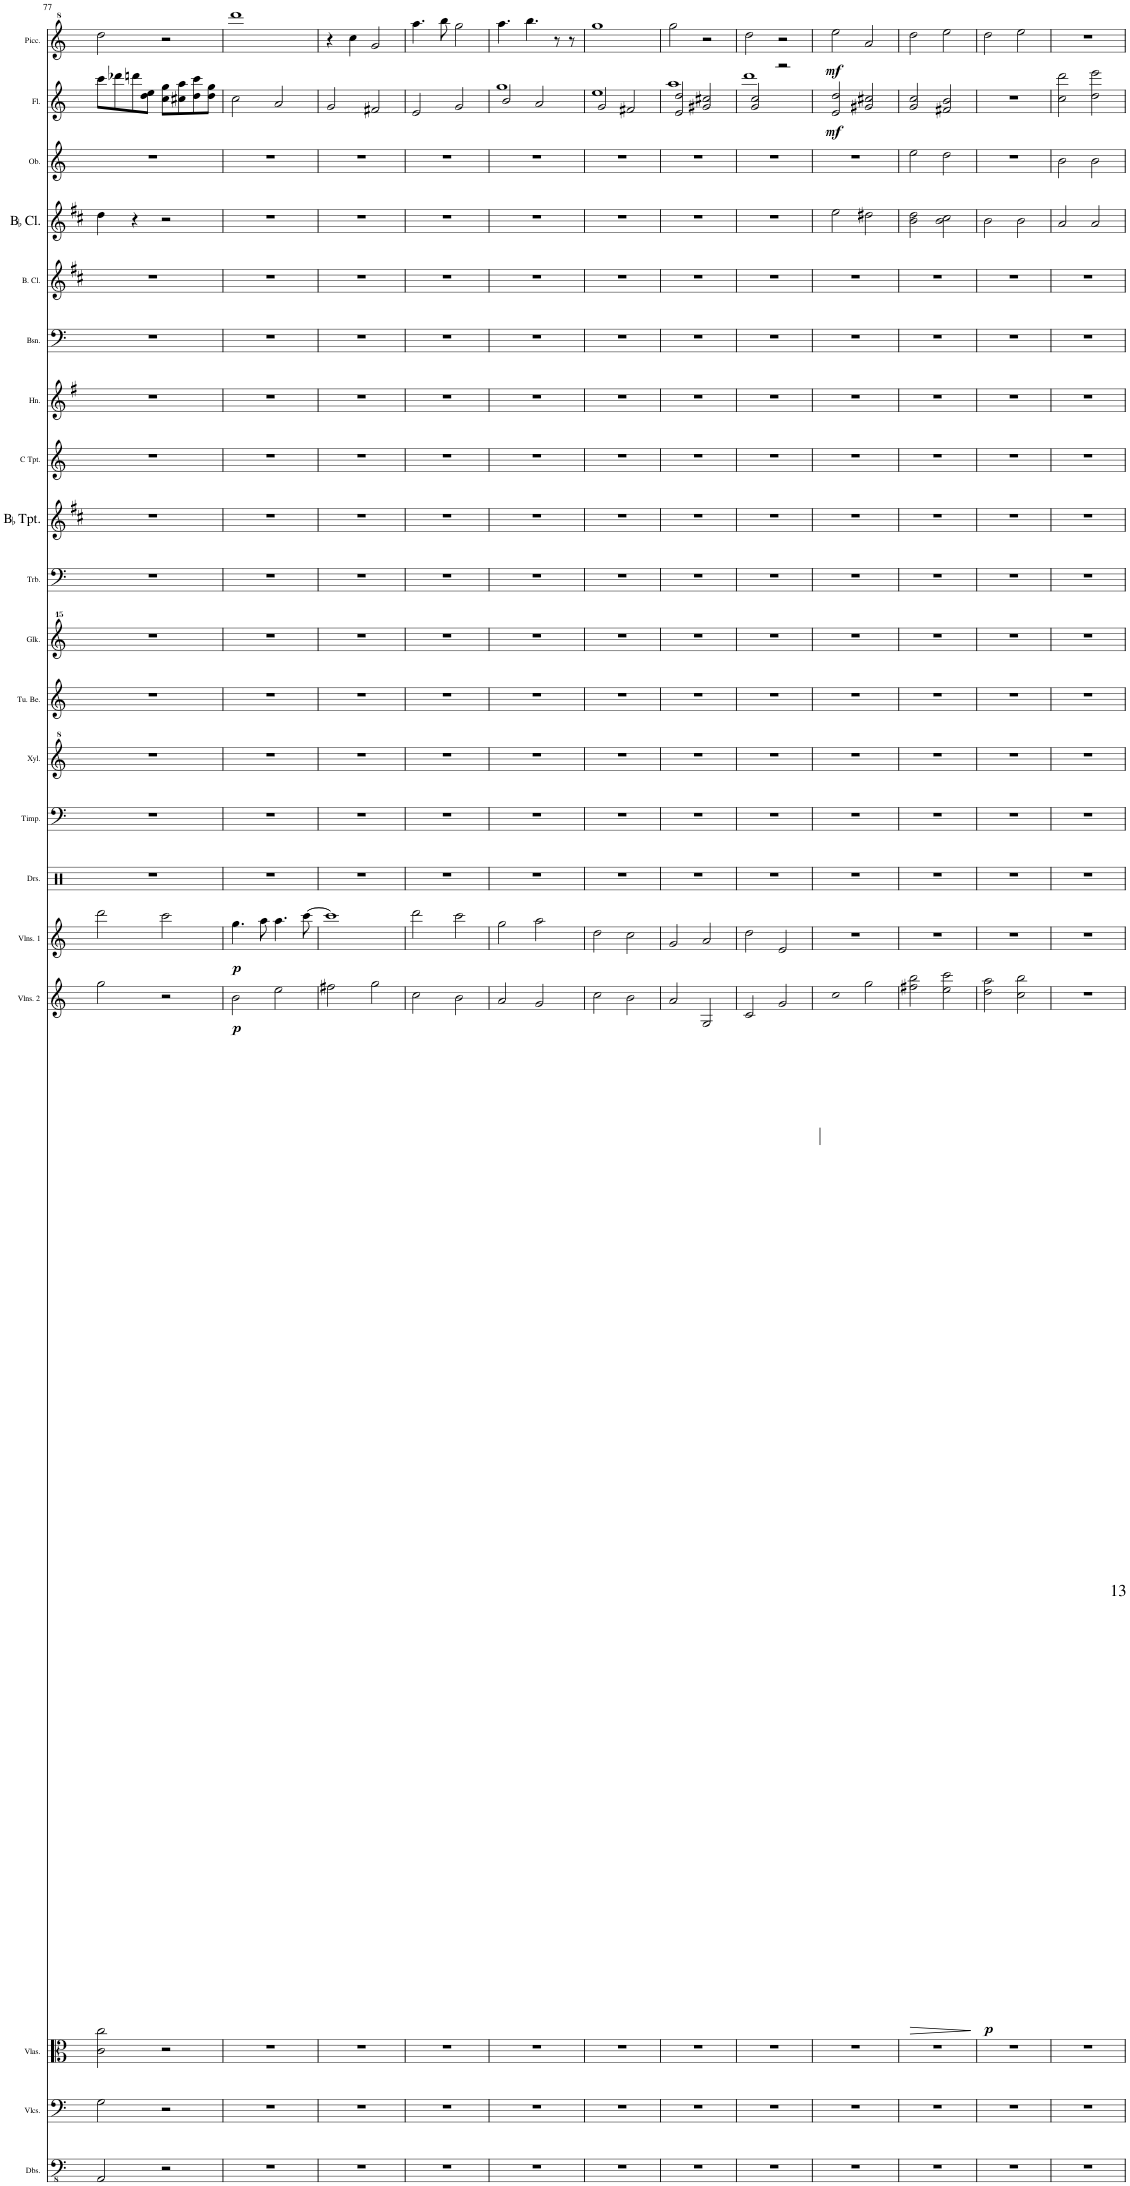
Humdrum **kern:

**kern	**kern	**kern	**kern	**dynam	**kern	**dynam	**kern	**kern	**kern	**kern	**kern	**kern	**kern	**kern	**kern	**kern	**kern	**kern	**kern	**kern	**dynam	**kern	**dynam
*part20	*part19	*part18	*part17	*part17	*part16	*part16	*part15	*part14	*part13	*part12	*part11	*part10	*part9	*part8	*part7	*part6	*part5	*part4	*part3	*part2	*part2	*part1	*part1
*staff20	*staff19	*staff18	*staff17	*staff17	*staff16	*staff16	*staff15	*staff14	*staff13	*staff12	*staff11	*staff10	*staff9	*staff8	*staff7	*staff6	*staff5	*staff4	*staff3	*staff2	*staff2	*staff1	*staff1
*I"Double Basses	*I"Violoncellos	*I"Violas	*I"Violins 2	*	*I"Violins 1	*	*I"Drumset	*I"Timpani	*I"Xylophone	*I"Tubular Bells	*I"Glockenspiel	*I"Trombone	*I"BaccidentalFlat Trumpet	*I"C Trumpet	*I"Horn	*I"Bassoon	*I"Bass Clarinet	*I"BaccidentalFlat Clarinet	*I"Oboe	*I"Flute	*	*I"Piccolo	*
*I'Dbs.	*I'Vlcs.	*I'Vlas.	*I'Vlns. 2	*	*I'Vlns. 1	*	*I'Drs.	*I'Timp.	*I'Xyl.	*I'Tu. Be.	*I'Glk.	*I'Trb.	*I'BaccidentalFlat Tpt.	*I'C Tpt.	*I'Hn.	*I'Bsn.	*I'B. Cl.	*I'BaccidentalFlat Cl.	*I'Ob.	*I'Fl.	*	*I'Picc.	*
!!LO:PB:g=z
*clefFv4	*clefF4	*clefC3	*clefG2	*	*clefG2	*	*clefX	*clefF4	*clefG^2	*clefG2	*clefG^^2	*clefF4	*clefG2	*clefG2	*clefG2	*clefF4	*clefG2	*clefG2	*clefG2	*clefG2	*	*clefG^2	*
*	*	*	*	*	*	*	*	*	*	*	*	*	*Trd1c2	*	*Trd4c7	*	*Trd8c14	*Trd1c2	*	*	*	*Trd-7c-12	*
*k[]	*k[]	*k[]	*k[]	*	*k[]	*	*k[]	*k[]	*k[]	*k[]	*k[]	*k[]	*k[f#c#]	*k[]	*k[f#]	*k[]	*k[f#c#]	*k[f#c#]	*k[]	*k[]	*	*k[]	*
*M4/4	*M4/4	*M4/4	*M4/4	*	*M4/4	*	*M4/4	*M4/4	*M4/4	*M4/4	*M4/4	*M4/4	*M4/4	*M4/4	*M4/4	*M4/4	*M4/4	*M4/4	*M4/4	*	*	*	*
=77	=77	=77	=77	=77	=77	=77	=77	=77	=77	=77	=77	=77	=77	=77	=77	=77	=77	=77	=77	=77	=77	=77	=77
2AAA/	2G\	2c\ 2cc\	2gg\	.	2ddd\	.	1r	1r	1r	1r	1r	1r	1r	1r	1r	1r	1r	4dd\	1r	8ccc\L	.	2ddd\	.
.	.	.	.	.	.	.	.	.	.	.	.	.	.	.	.	.	.	.	.	8ddd-X\	.	.	.
.	.	.	.	.	.	.	.	.	.	.	.	.	.	.	.	.	.	4r	.	8dddn\	.	.	.
.	.	.	.	.	.	.	.	.	.	.	.	.	.	.	.	.	.	.	.	8dd\ 8ee\J	.	.	.
2r	2r	2r	2r	.	2ccc\	.	.	.	.	.	.	.	.	.	.	.	.	2r	.	8cc\ 8gg\L	.	2r	.
.	.	.	.	.	.	.	.	.	.	.	.	.	.	.	.	.	.	.	.	8cc#X\ 8aa\	.	.	.
.	.	.	.	.	.	.	.	.	.	.	.	.	.	.	.	.	.	.	.	8dd\ 8ccc\	.	.	.
.	.	.	.	.	.	.	.	.	.	.	.	.	.	.	.	.	.	.	.	8dd\ 8gg\J	.	.	.
=78	=78	=78	=78	=78	=78	=78	=78	=78	=78	=78	=78	=78	=78	=78	=78	=78	=78	=78	=78	=78	=78	=78	=78
!	!	!	!	!LO:DY:b	!	!LO:DY:b	!	!	!	!	!	!	!	!	!	!	!	!	!	!	!	!	!
1r	1r	1r	2b\	p	4.gg\	p	1r	1r	1r	1r	1r	1r	1r	1r	1r	1r	1r	1r	1r	2cc\	.	1dddd	.
.	.	.	.	.	8aa\	.	.	.	.	.	.	.	.	.	.	.	.	.	.	.	.	.	.
.	.	.	2ee\	.	4.aa\	.	.	.	.	.	.	.	.	.	.	.	.	.	.	2a/	.	.	.
.	.	.	.	.	[8ccc\	.	.	.	.	.	.	.	.	.	.	.	.	.	.	.	.	.	.
=79	=79	=79	=79	=79	=79	=79	=79	=79	=79	=79	=79	=79	=79	=79	=79	=79	=79	=79	=79	=79	=79	=79	=79
1r	1r	1r	2ff#X\	.	1ccc]	.	1r	1r	1r	1r	1r	1r	1r	1r	1r	1r	1r	1r	1r	2g/	.	4r	.
.	.	.	.	.	.	.	.	.	.	.	.	.	.	.	.	.	.	.	.	.	.	4ccc\	.
.	.	.	2gg\	.	.	.	.	.	.	.	.	.	.	.	.	.	.	.	.	2f#X/	.	2gg/	.
=80	=80	=80	=80	=80	=80	=80	=80	=80	=80	=80	=80	=80	=80	=80	=80	=80	=80	=80	=80	=80	=80	=80	=80
1r	1r	1r	2cc\	.	2ddd\	.	1r	1r	1r	1r	1r	1r	1r	1r	1r	1r	1r	1r	1r	2e/	.	4.aaa\	.
.	.	.	.	.	.	.	.	.	.	.	.	.	.	.	.	.	.	.	.	.	.	8bbb\	.
.	.	.	2b\	.	2ccc\	.	.	.	.	.	.	.	.	.	.	.	.	.	.	2g/	.	2ggg\	.
=81	=81	=81	=81	=81	=81	=81	=81	=81	=81	=81	=81	=81	=81	=81	=81	=81	=81	=81	=81	=81	=81	=81	=81
*	*	*	*	*	*	*	*	*	*	*	*	*	*	*	*	*	*	*	*	*^	*	*	*
1r	1r	1r	2a/	.	2gg\	.	1r	1r	1r	1r	1r	1r	1r	1r	1r	1r	1r	1r	1r	2b/	1gg	.	4.aaa\	.
.	.	.	.	.	.	.	.	.	.	.	.	.	.	.	.	.	.	.	.	.	.	.	4.bbb\	.
.	.	.	2g/	.	2aa\	.	.	.	.	.	.	.	.	.	.	.	.	.	.	2a/	.	.	.	.
.	.	.	.	.	.	.	.	.	.	.	.	.	.	.	.	.	.	.	.	.	.	.	8r	.
.	.	.	.	.	.	.	.	.	.	.	.	.	.	.	.	.	.	.	.	.	.	.	8r	.
=82	=82	=82	=82	=82	=82	=82	=82	=82	=82	=82	=82	=82	=82	=82	=82	=82	=82	=82	=82	=82	=82	=82	=82	=82
1r	1r	1r	2cc\	.	2dd\	.	1r	1r	1r	1r	1r	1r	1r	1r	1r	1r	1r	1r	1r	2g/	1ee	.	1ggg	.
.	.	.	2b\	.	2cc\	.	.	.	.	.	.	.	.	.	.	.	.	.	.	2f#X/	.	.	.	.
=83	=83	=83	=83	=83	=83	=83	=83	=83	=83	=83	=83	=83	=83	=83	=83	=83	=83	=83	=83	=83	=83	=83	=83	=83
1r	1r	1r	2a/	.	2g/	.	1r	1r	1r	1r	1r	1r	1r	1r	1r	1r	1r	1r	1r	2e/ 2dd/	1aa	.	2ggg\	.
.	.	.	2G/	.	2a/	.	.	.	.	.	.	.	.	.	.	.	.	.	.	2g#X/ 2cc#X/	.	.	2r	.
=84	=84	=84	=84	=84	=84	=84	=84	=84	=84	=84	=84	=84	=84	=84	=84	=84	=84	=84	=84	=84	=84	=84	=84	=84
1r	1r	1r	2c/	.	2dd\	.	1r	1r	1r	1r	1r	1r	1r	1r	1r	1r	1r	1r	1r	2g/ 2cc/	1ddd	.	2ddd\	.
.	.	.	2g/	.	2e/	.	.	.	.	.	.	.	.	.	.	.	.	.	.	2r	.	.	2r	.
*	*	*	*	*	*	*	*	*	*	*	*	*	*	*	*	*	*	*	*	*v	*v	*	*	*
=85	=85	=85	=85	=85	=85	=85	=85	=85	=85	=85	=85	=85	=85	=85	=85	=85	=85	=85	=85	=85	=85	=85	=85
!	!	!	!	!	!	!	!	!	!	!	!	!	!	!	!	!	!	!	!	!	!LO:DY:b	!	!LO:DY:b
1r	1r	1r	2cc\	.	1r	.	1r	1r	1r	1r	1r	1r	1r	1r	1r	1r	1r	2ee\	1r	2e/ 2dd/	mf	2eee\	mf
.	.	.	2gg\	.	.	.	.	.	.	.	.	.	.	.	.	.	.	2dd#X\	.	2g#X/ 2cc#X/	.	2aa/	.
=86	=86	=86	=86	=86	=86	=86	=86	=86	=86	=86	=86	=86	=86	=86	=86	=86	=86	=86	=86	=86	=86	=86	=86
!	!	!	!	!LO:HP:b	!	!	!	!	!	!	!	!	!	!	!	!	!	!	!	!	!	!	!
1r	1r	1r	2ff#X\ 2bb\	>	1r	.	1r	1r	1r	1r	1r	1r	1r	1r	1r	1r	1r	2b\ 2dd\	2ee\	2g/ 2cc/	.	2ddd\	.
.	.	.	2ee\ 2ccc\	.	.	.	.	.	.	.	.	.	.	.	.	.	.	2b\ 2cc#\	2dd\	2f#X/ 2b/	.	2eee\	.
.	.	.	.	]	.	.	.	.	.	.	.	.	.	.	.	.	.	.	.	.	.	.	.
=87	=87	=87	=87	=87	=87	=87	=87	=87	=87	=87	=87	=87	=87	=87	=87	=87	=87	=87	=87	=87	=87	=87	=87
!	!	!	!	!LO:DY:b	!	!	!	!	!	!	!	!	!	!	!	!	!	!	!	!	!	!	!
1r	1r	1r	2dd\ 2aa\	p	1r	.	1r	1r	1r	1r	1r	1r	1r	1r	1r	1r	1r	2b\	1r	1r	.	2ddd\	.
.	.	.	2cc\ 2bb\	.	.	.	.	.	.	.	.	.	.	.	.	.	.	2b\	.	.	.	2eee\	.
=88	=88	=88	=88	=88	=88	=88	=88	=88	=88	=88	=88	=88	=88	=88	=88	=88	=88	=88	=88	=88	=88	=88	=88
1r	1r	1r	1r	.	1r	.	1r	1r	1r	1r	1r	1r	1r	1r	1r	1r	1r	2a/	2b\	2cc\ 2ddd\	.	1r	.
.	.	.	.	.	.	.	.	.	.	.	.	.	.	.	.	.	.	2a/	2b\	2dd\ 2eee\	.	.	.
=	=	=	=	=	=	=	=	=	=	=	=	=	=	=	=	=	=	=	=	=	=	=	=
*-	*-	*-	*-	*-	*-	*-	*-	*-	*-	*-	*-	*-	*-	*-	*-	*-	*-	*-	*-	*-	*-	*-	*-
